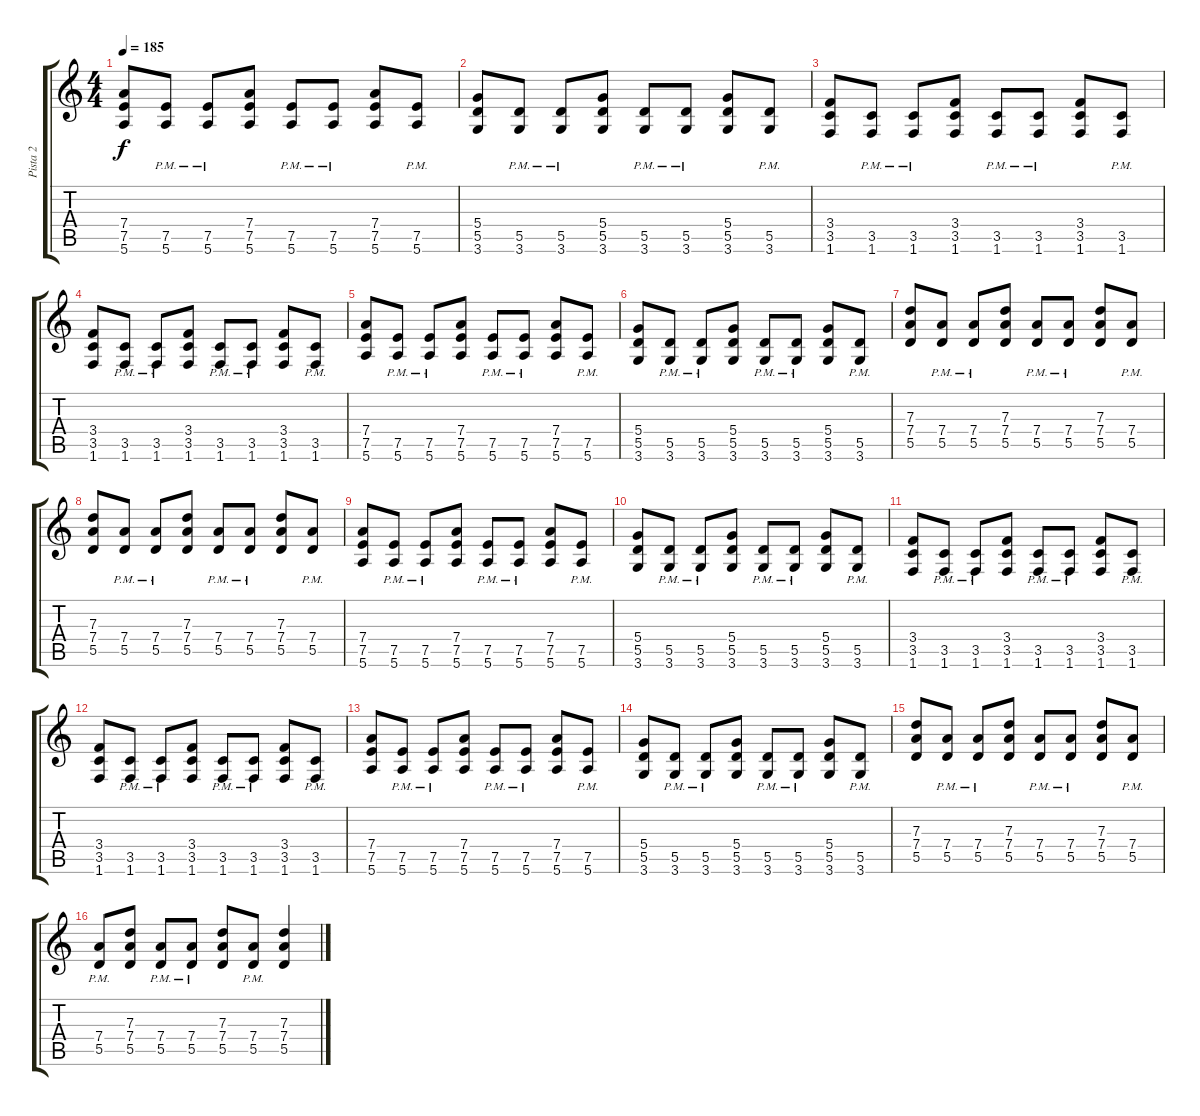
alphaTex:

\track ("Pista 2" "Pista 2") {instrument overdrivenguitar}
\staff {score tabs}
\tuning (E4 B3 G3 D3 A2 E2) {hide}
\ts (4 4)
\tempo 185
\clef g2
\ks c
(7.4 7.5 5.6).8{dy f} (7.5{pm} 5.6{pm}).8 (7.5{pm} 5.6{pm}).8 (7.4 7.5 5.6).8 (7.5{pm} 5.6{pm}).8 (7.5{pm} 5.6{pm}).8 (7.4 7.5 5.6).8 (7.5{pm} 5.6{pm}).8 |
(5.4 5.5 3.6).8 (5.5{pm} 3.6{pm}).8 (5.5{pm} 3.6{pm}).8 (5.4 5.5 3.6).8 (5.5{pm} 3.6{pm}).8 (5.5{pm} 3.6{pm}).8 (5.4 5.5 3.6).8 (5.5{pm} 3.6{pm}).8 |
(3.4 3.5 1.6).8 (3.5{pm} 1.6{pm}).8 (3.5{pm} 1.6{pm}).8 (3.4 3.5 1.6).8 (3.5{pm} 1.6{pm}).8 (3.5{pm} 1.6{pm}).8 (3.4 3.5 1.6).8 (3.5{pm} 1.6{pm}).8 |
(3.4 3.5 1.6).8 (3.5{pm} 1.6{pm}).8 (3.5{pm} 1.6{pm}).8 (3.4 3.5 1.6).8 (3.5{pm} 1.6{pm}).8 (3.5{pm} 1.6{pm}).8 (3.4 3.5 1.6).8 (3.5{pm} 1.6{pm}).8 |
(7.4 7.5 5.6).8 (7.5{pm} 5.6{pm}).8 (7.5{pm} 5.6{pm}).8 (7.4 7.5 5.6).8 (7.5{pm} 5.6{pm}).8 (7.5{pm} 5.6{pm}).8 (7.4 7.5 5.6).8 (7.5{pm} 5.6{pm}).8 |
(5.4 5.5 3.6).8 (5.5{pm} 3.6{pm}).8 (5.5{pm} 3.6{pm}).8 (5.4 5.5 3.6).8 (5.5{pm} 3.6{pm}).8 (5.5{pm} 3.6{pm}).8 (5.4 5.5 3.6).8 (5.5{pm} 3.6{pm}).8 |
(7.3 7.4 5.5).8 (7.4{pm} 5.5{pm}).8 (7.4{pm} 5.5{pm}).8 (7.3 7.4 5.5).8 (7.4{pm} 5.5{pm}).8 (7.4{pm} 5.5{pm}).8 (7.3 7.4 5.5).8 (7.4{pm} 5.5{pm}).8 |
(7.3 7.4 5.5).8 (7.4{pm} 5.5{pm}).8 (7.4{pm} 5.5{pm}).8 (7.3 7.4 5.5).8 (7.4{pm} 5.5{pm}).8 (7.4{pm} 5.5{pm}).8 (7.3 7.4 5.5).8 (7.4{pm} 5.5{pm}).8 |
(7.4 7.5 5.6).8 (7.5{pm} 5.6{pm}).8 (7.5{pm} 5.6{pm}).8 (7.4 7.5 5.6).8 (7.5{pm} 5.6{pm}).8 (7.5{pm} 5.6{pm}).8 (7.4 7.5 5.6).8 (7.5{pm} 5.6{pm}).8 |
(5.4 5.5 3.6).8 (5.5{pm} 3.6{pm}).8 (5.5{pm} 3.6{pm}).8 (5.4 5.5 3.6).8 (5.5{pm} 3.6{pm}).8 (5.5{pm} 3.6{pm}).8 (5.4 5.5 3.6).8 (5.5{pm} 3.6{pm}).8 |
(3.4 3.5 1.6).8 (3.5{pm} 1.6{pm}).8 (3.5{pm} 1.6{pm}).8 (3.4 3.5 1.6).8 (3.5{pm} 1.6{pm}).8 (3.5{pm} 1.6{pm}).8 (3.4 3.5 1.6).8 (3.5{pm} 1.6{pm}).8 |
(3.4 3.5 1.6).8 (3.5{pm} 1.6{pm}).8 (3.5{pm} 1.6{pm}).8 (3.4 3.5 1.6).8 (3.5{pm} 1.6{pm}).8 (3.5{pm} 1.6{pm}).8 (3.4 3.5 1.6).8 (3.5{pm} 1.6{pm}).8 |
(7.4 7.5 5.6).8 (7.5{pm} 5.6{pm}).8 (7.5{pm} 5.6{pm}).8 (7.4 7.5 5.6).8 (7.5{pm} 5.6{pm}).8 (7.5{pm} 5.6{pm}).8 (7.4 7.5 5.6).8 (7.5{pm} 5.6{pm}).8 |
(5.4 5.5 3.6).8 (5.5{pm} 3.6{pm}).8 (5.5{pm} 3.6{pm}).8 (5.4 5.5 3.6).8 (5.5{pm} 3.6{pm}).8 (5.5{pm} 3.6{pm}).8 (5.4 5.5 3.6).8 (5.5{pm} 3.6{pm}).8 |
(7.3 7.4 5.5).8 (7.4{pm} 5.5{pm}).8 (7.4{pm} 5.5{pm}).8 (7.3 7.4 5.5).8 (7.4{pm} 5.5{pm}).8 (7.4{pm} 5.5{pm}).8 (7.3 7.4 5.5).8 (7.4{pm} 5.5{pm}).8 |
(7.4{pm} 5.5{pm}).8 (7.3 7.4 5.5).8 (7.4{pm} 5.5{pm}).8 (7.4{pm} 5.5{pm}).8 (7.3 7.4 5.5).8 (7.4{pm} 5.5{pm}).8 (7.3 7.4 5.5).4
